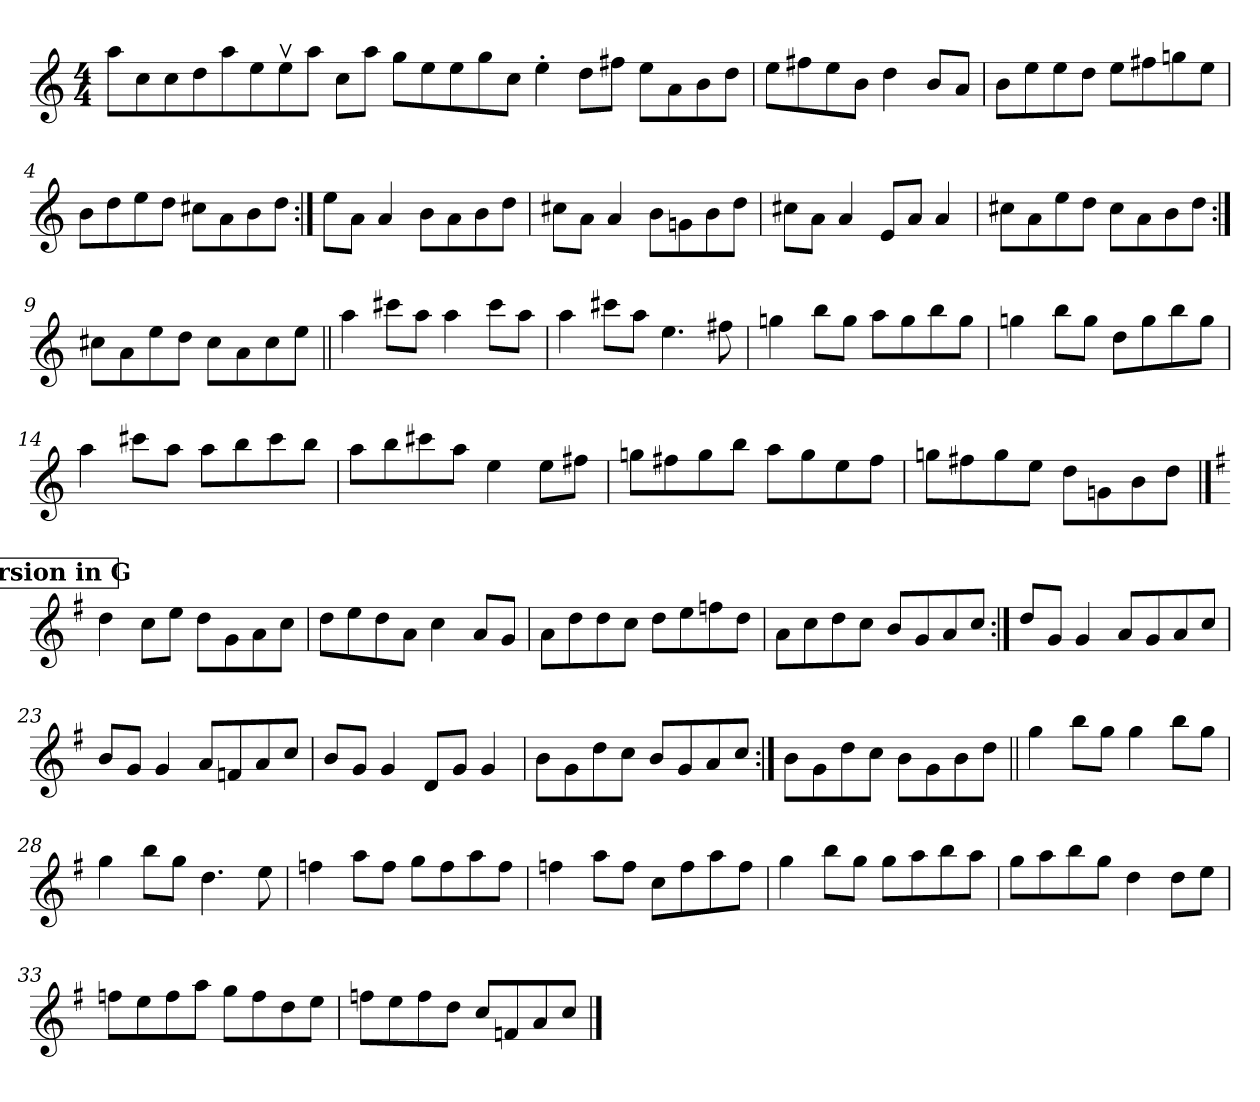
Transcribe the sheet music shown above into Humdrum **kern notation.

**kern
*part1
*staff1
*clefG2
*k[]
*M4/4
=1
8aa\L
8cc\
8cc\
8dd\
8aa\
8ee\
8eev\
8aa\J
8cc\L
8aa\J
8gg\L
8ee\
8ee\
8gg\
8cc\J
*MM90
4ee'\
8dd\L
8ff#\J
8ee\L
8a\
8b\
8dd\J
=2
8ee\L
8ff#\
8ee\
8b\J
4dd\
8b/L
8a/J
=3
8b\L
8ee\
8ee\
8dd\J
8ee\L
8ff#\
8ggn\
8ee\J
!!LO:LB:g=z
=4
8b\L
8dd\
8ee\
8dd\J
8cc#\L
8a\
8b\
8dd\J
=5:|!
8ee\L
8a\J
4a/
8b\L
8a\
8b\
8dd\J
=6
8cc#\L
8a\J
4a/
8b\L
8gn\
8b\
8dd\J
=7
8cc#\L
8a\J
4a/
8e/L
8a/J
4a/
=8
8cc#\L
8a\
8ee\
8dd\J
8cc#\L
8a\
8b\
8dd\J
!!LO:LB:g=z
=9:|!
8cc#\L
8a\
8ee\
8dd\J
8cc#\L
8a\
8cc#\
8ee\J
=10||
4aa\
8ccc#\L
8aa\J
4aa\
8ccc#\L
8aa\J
=11
4aa\
8ccc#\L
8aa\J
4.ee\
8ff#\
=12
4ggn\
8bb\L
8gg\J
8aa\L
8gg\
8bb\
8gg\J
=13
4ggn\
8bb\L
8gg\J
8dd\L
8gg\
8bb\
8gg\J
!!LO:LB:g=z
=14
4aa\
8ccc#\L
8aa\J
8aa\L
8bb\
8ccc#\
8bb\J
=15
8aa\L
8bb\
8ccc#\
8aa\J
4ee\
8ee\L
8ff#\J
=16
8ggn\L
8ff#\
8gg\
8bb\J
8aa\L
8gg\
8ee\
8ff#\J
=17
8ggn\L
8ff#\
8gg\
8ee\J
8dd\L
8gn\
8b\
8dd\J
!!LO:REH:place=s1:a:B:fs=14:t=version in G
==18
*k[f#]
*G:
4dd\
8cc\L
8ee\J
8dd\L
8g\
8a\
8cc\J
!!LO:LB:g=z
=19
8dd\L
8ee\
8dd\
8a\J
4cc\
8a/L
8g/J
=20
8a\L
8dd\
8dd\
8cc\J
8dd\L
8ee\
8ffn\
8dd\J
=21
8a\L
8cc\
8dd\
8cc\J
8b/L
8g/
8a/
8cc/J
=22:|!
8dd/L
8g/J
4g/
8a/L
8g/
8a/
8cc/J
=23
8b/L
8g/J
4g/
8a/L
8fn/
8a/
8cc/J
=24
8b/L
8g/J
4g/
8d/L
8g/J
4g/
!!LO:LB:g=z
=25
8b\L
8g\
8dd\
8cc\J
8b/L
8g/
8a/
8cc/J
=26:|!
8b\L
8g\
8dd\
8cc\J
8b\L
8g\
8b\
8dd\J
=27||
4gg\
8bb\L
8gg\J
4gg\
8bb\L
8gg\J
=28
4gg\
8bb\L
8gg\J
4.dd\
8ee\
=29
4ffn\
8aa\L
8ff\J
8gg\L
8ff\
8aa\
8ff\J
=30
4ffn\
8aa\L
8ff\J
8cc\L
8ff\
8aa\
8ff\J
!!LO:LB:g=z
=31
4gg\
8bb\L
8gg\J
8gg\L
8aa\
8bb\
8aa\J
=32
8gg\L
8aa\
8bb\
8gg\J
4dd\
8dd\L
8ee\J
=33
8ffn\L
8ee\
8ff\
8aa\J
8gg\L
8ff\
8dd\
8ee\J
=34
8ffn\L
8ee\
8ff\
8dd\J
8cc/L
8fn/
8a/
8cc/J
==
*-
